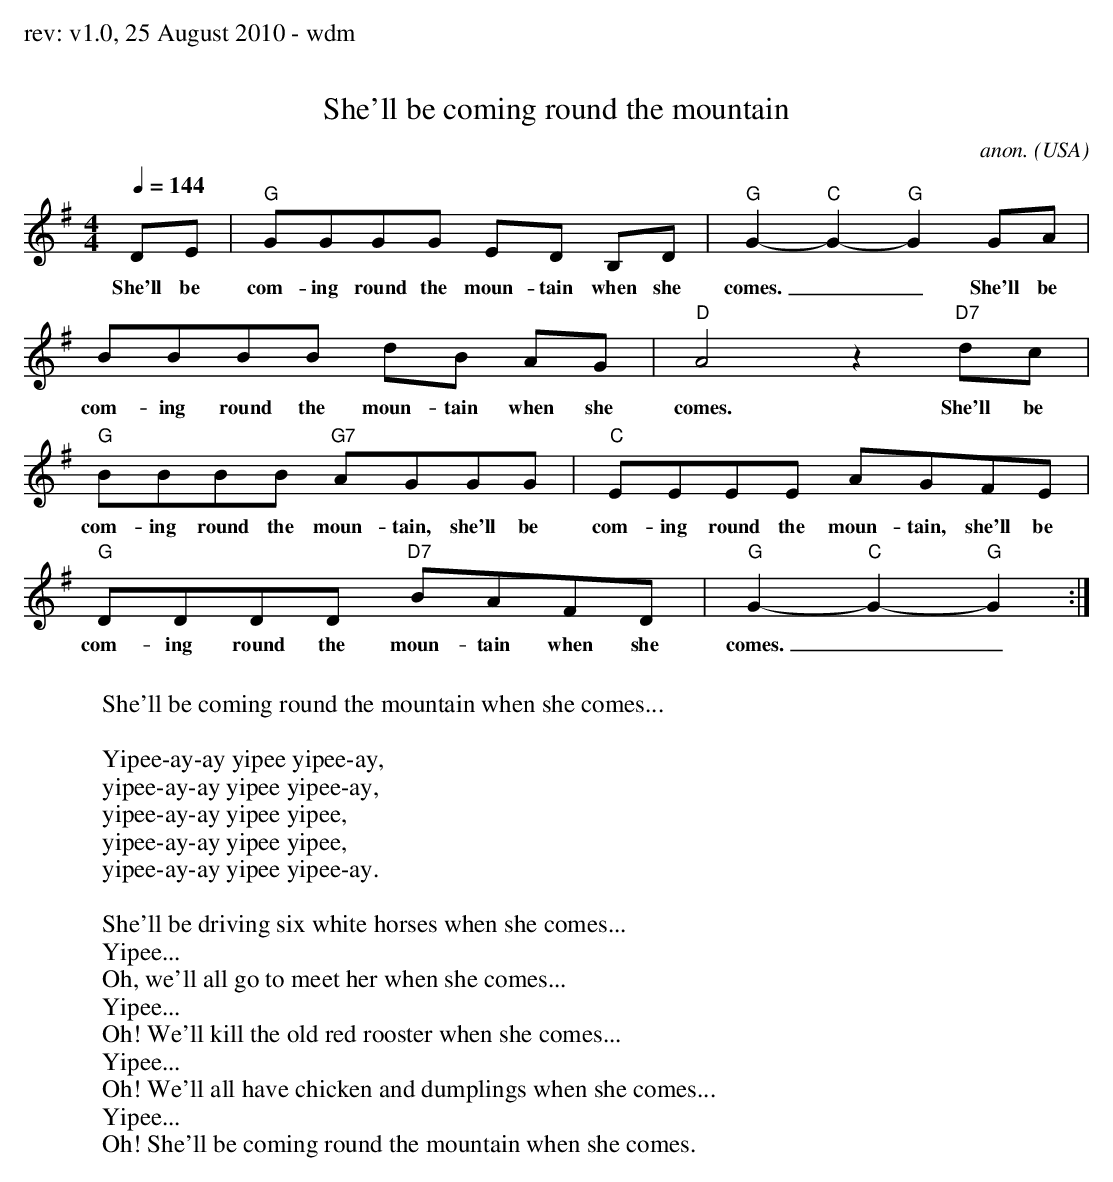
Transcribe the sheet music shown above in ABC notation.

X:1
T:She'll be coming round the mountain
C:anon.
O:USA
M:4/4
L:1/8
Q:1/4=144
K:G
DE | "G"GGGG ED B,D | "G"G2- "C"G2- "G"G2 GA |
w:She'll be com-ing round the moun-tain when she comes.__ She'll be
BBBB dB AG | "D"A4 z2 "D7"dc |
w:com-ing round the moun-tain when she comes. She'll be
"G"BBBB "G7"AGGG | "C"EEEE AGFE |
w:com-ing round the moun-tain, she'll be com-ing round the moun-tain, she'll be
"G"DDDD  "D7"BAFD | "G"G2- "C"G2- "G"G2 :|
w:com-ing round the moun-tain when she comes.__
W:
W:She'll be coming round the mountain when she comes...
W:
W:  Yipee-ay-ay yipee yipee-ay,
W:  yipee-ay-ay yipee yipee-ay,
W:  yipee-ay-ay yipee yipee,
W:  yipee-ay-ay yipee yipee,
W:  yipee-ay-ay yipee yipee-ay.
W:
W:She'll be driving six white horses when she comes...
W:  Yipee...
W:Oh, we'll all go to meet her when she comes...
W:  Yipee...
W:Oh! We'll kill the old red rooster when she comes...
W:  Yipee...
W:Oh! We'll all have chicken and dumplings when she comes...
W:  Yipee...
W:Oh! She'll be coming round the mountain when she comes.
